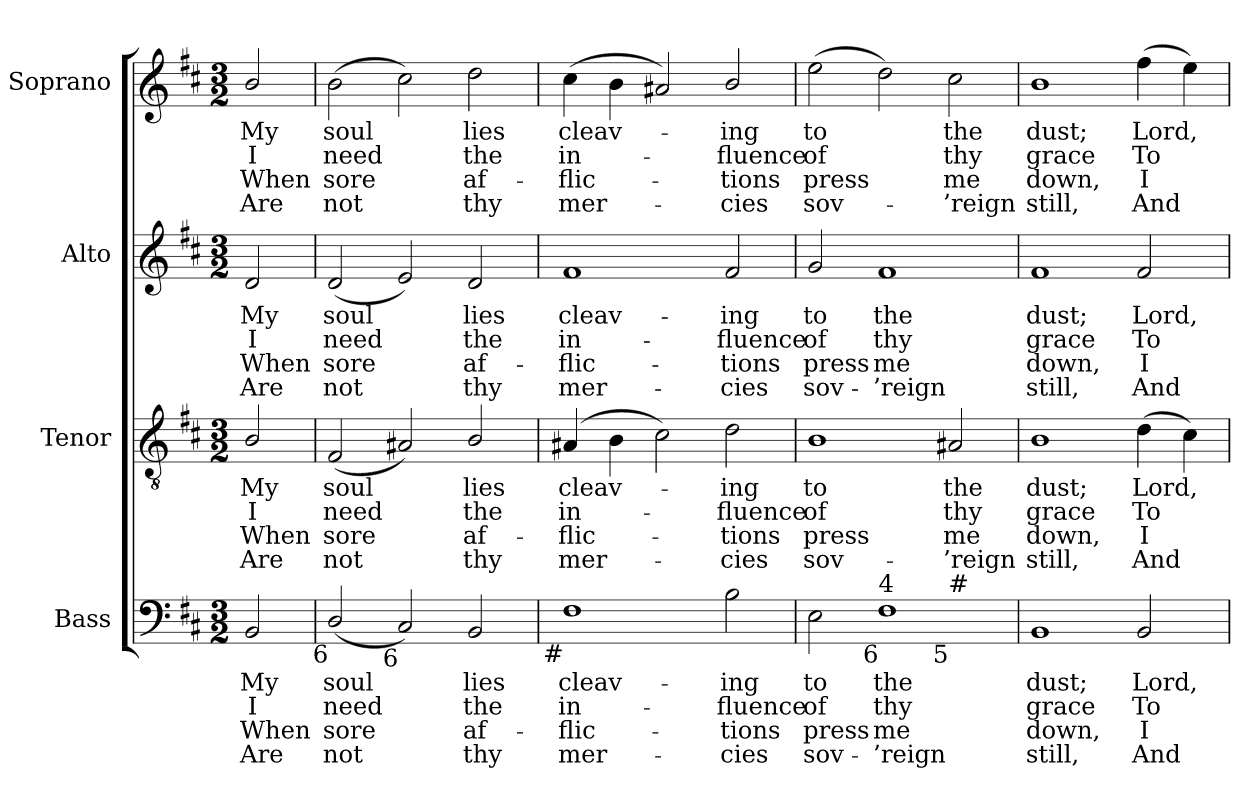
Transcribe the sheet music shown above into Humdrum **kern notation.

**kern	**text	**text	**text	**text	**kern	**text	**text	**text	**text	**kern	**text	**text	**text	**text	**kern	**text	**text	**text	**text
*part4	*part4	*part4	*part4	*part4	*part3	*part3	*part3	*part3	*part3	*part2	*part2	*part2	*part2	*part2	*part1	*part1	*part1	*part1	*part1
*staff4	*staff4	*staff4	*staff4	*staff4	*staff3	*staff3	*staff3	*staff3	*staff3	*staff2	*staff2	*staff2	*staff2	*staff2	*staff1	*staff1	*staff1	*staff1	*staff1
*I"Bass	*	*	*	*	*I"Tenor	*	*	*	*	*I"Alto	*	*	*	*	*I"Soprano	*	*	*	*
*I'B.	*	*	*	*	*I'T.	*	*	*	*	*I'A.	*	*	*	*	*I'S.	*	*	*	*
!!LO:PB:g=z
*clefF4	*	*	*	*	*clefGv2	*	*	*	*	*clefG2	*	*	*	*	*clefG2	*	*	*	*
*	*	*	*	*	*ITrd7c12	*	*	*	*	*	*	*	*	*	*	*	*	*	*
*k[f#c#]	*	*	*	*	*k[f#c#]	*	*	*	*	*k[f#c#]	*	*	*	*	*k[f#c#]	*	*	*	*
*b:	*	*	*	*	*b:	*	*	*	*	*b:	*	*	*	*	*b:	*	*	*	*
*M3/2	*	*	*	*	*M3/2	*	*	*	*	*M3/2	*	*	*	*	*M3/2	*	*	*	*
=	=	=	=	=	=	=	=	=	=	=	=	=	=	=	=	=	=	=	=
!	!LO:LY:b:color=#000000	!LO:LY:b:color=#000000	!LO:LY:b:color=#000000	!LO:LY:b:color=#000000	!	!	!	!	!	!	!	!	!	!	!	!	!	!	!
!	!	!	!	!	!	!LO:LY:b:color=#000000	!LO:LY:b:color=#000000	!LO:LY:b:color=#000000	!LO:LY:b:color=#000000	!	!	!	!	!	!	!	!	!	!
!	!	!	!	!	!	!	!	!	!	!	!LO:LY:b:color=#000000	!LO:LY:b:color=#000000	!LO:LY:b:color=#000000	!LO:LY:b:color=#000000	!	!	!	!	!
!	!	!	!	!	!	!	!	!	!	!	!	!	!	!	!	!LO:LY:b:color=#000000	!LO:LY:b:color=#000000	!LO:LY:b:color=#000000	!LO:LY:b:color=#000000
2BBi/	My	I	When	Are	2BBi/	My	I	When	Are	2di/	My	I	When	Are	2bi/	My	I	When	Are
=1	=1	=1	=1	=1	=1	=1	=1	=1	=1	=1	=1	=1	=1	=1	=1	=1	=1	=1	=1
!	!LO:LY:b:color=#000000	!LO:LY:b:color=#000000	!LO:LY:b:color=#000000	!LO:LY:b:color=#000000	!	!	!	!	!	!	!	!	!	!	!	!	!	!	!
!	!	!	!	!	!	!LO:LY:b:color=#000000	!LO:LY:b:color=#000000	!LO:LY:b:color=#000000	!LO:LY:b:color=#000000	!	!	!	!	!	!	!	!	!	!
!	!	!	!	!	!	!	!	!	!	!	!LO:LY:b:color=#000000	!LO:LY:b:color=#000000	!LO:LY:b:color=#000000	!LO:LY:b:color=#000000	!	!	!	!	!
!LO:TX:b:rj:t=6	!	!	!	!	!	!	!	!	!	!	!	!	!	!	!	!	!	!	!
!	!	!	!	!	!	!	!	!	!	!	!	!	!	!	!	!LO:LY:b:color=#000000	!LO:LY:b:color=#000000	!LO:LY:b:color=#000000	!LO:LY:b:color=#000000
(2Di/	soul	need	sore	not	(2FF#i/	soul	need	sore	not	(2di/	soul	need	sore	not	(2bi\	soul	need	sore	not
!LO:TX:b:rj:t=6	!	!	!	!	!	!	!	!	!	!	!	!	!	!	!	!	!	!	!
2C#i/)	.	.	.	.	2AA#Xi/)	.	.	.	.	2ei/)	.	.	.	.	2cc#i\)	.	.	.	.
!	!LO:LY:b:color=#000000	!LO:LY:b:color=#000000	!LO:LY:b:color=#000000	!LO:LY:b:color=#000000	!	!	!	!	!	!	!	!	!	!	!	!	!	!	!
!	!	!	!	!	!	!LO:LY:b:color=#000000	!LO:LY:b:color=#000000	!LO:LY:b:color=#000000	!LO:LY:b:color=#000000	!	!	!	!	!	!	!	!	!	!
!	!	!	!	!	!	!	!	!	!	!	!LO:LY:b:color=#000000	!LO:LY:b:color=#000000	!LO:LY:b:color=#000000	!LO:LY:b:color=#000000	!	!	!	!	!
!	!	!	!	!	!	!	!	!	!	!	!	!	!	!	!	!LO:LY:b:color=#000000	!LO:LY:b:color=#000000	!LO:LY:b:color=#000000	!LO:LY:b:color=#000000
2BBi/	lies	the	af-	-thy	2BBi/	lies	the	af-	-thy	2di/	lies	the	af-	-thy	2ddi\	lies	the	af-	-thy
=2	=2	=2	=2	=2	=2	=2	=2	=2	=2	=2	=2	=2	=2	=2	=2	=2	=2	=2	=2
!	!LO:LY:b:color=#000000	!LO:LY:b:color=#000000	!LO:LY:b:color=#000000	!LO:LY:b:color=#000000	!	!	!	!	!	!	!	!	!	!	!	!	!	!	!
!	!	!	!	!	!	!LO:LY:b:color=#000000	!LO:LY:b:color=#000000	!LO:LY:b:color=#000000	!LO:LY:b:color=#000000	!	!	!	!	!	!	!	!	!	!
!	!	!	!	!	!	!	!	!	!	!	!LO:LY:b:color=#000000	!LO:LY:b:color=#000000	!LO:LY:b:color=#000000	!LO:LY:b:color=#000000	!	!	!	!	!
!LO:TX:b:rj:t=#	!	!	!	!	!	!	!	!	!	!	!	!	!	!	!	!	!	!	!
!	!	!	!	!	!	!	!	!	!	!	!	!	!	!	!	!LO:LY:b:color=#000000	!LO:LY:b:color=#000000	!LO:LY:b:color=#000000	!LO:LY:b:color=#000000
1F#i	cleav-	in-	flic-	-mer-	(4AA#Xi/	cleav-	in-	flic-	-mer-	1f#i	cleav-	in-	flic-	-mer-	(4cc#i\	cleav-	in-	flic-	-mer-
.	.	.	.	.	4BBi\	.	.	.	.	.	.	.	.	.	4bi\	.	.	.	.
.	.	.	.	.	2C#i\)	.	.	.	.	.	.	.	.	.	2a#Xi/)	.	.	.	.
!	!LO:LY:b:color=#000000	!LO:LY:b:color=#000000	!LO:LY:b:color=#000000	!LO:LY:b:color=#000000	!	!	!	!	!	!	!	!	!	!	!	!	!	!	!
!	!	!	!	!	!	!LO:LY:b:color=#000000	!LO:LY:b:color=#000000	!LO:LY:b:color=#000000	!LO:LY:b:color=#000000	!	!	!	!	!	!	!	!	!	!
!	!	!	!	!	!	!	!	!	!	!	!LO:LY:b:color=#000000	!LO:LY:b:color=#000000	!LO:LY:b:color=#000000	!LO:LY:b:color=#000000	!	!	!	!	!
!	!	!	!	!	!	!	!	!	!	!	!	!	!	!	!	!LO:LY:b:color=#000000	!LO:LY:b:color=#000000	!LO:LY:b:color=#000000	!LO:LY:b:color=#000000
2Bi\	-ing	-fluence	-tions	cies	2Di\	-ing	-fluence	-tions	cies	2f#i/	-ing	-fluence	-tions	cies	2bi/	-ing	-fluence	-tions	cies
=3	=3	=3	=3	=3	=3	=3	=3	=3	=3	=3	=3	=3	=3	=3	=3	=3	=3	=3	=3
!	!LO:LY:b:color=#000000	!LO:LY:b:color=#000000	!LO:LY:b:color=#000000	!LO:LY:b:color=#000000	!	!	!	!	!	!	!	!	!	!	!	!	!	!	!
!	!	!	!	!	!	!LO:LY:b:color=#000000	!LO:LY:b:color=#000000	!LO:LY:b:color=#000000	!LO:LY:b:color=#000000	!	!	!	!	!	!	!	!	!	!
!	!	!	!	!	!	!	!	!	!	!	!LO:LY:b:color=#000000	!LO:LY:b:color=#000000	!LO:LY:b:color=#000000	!LO:LY:b:color=#000000	!	!	!	!	!
!	!	!	!	!	!	!	!	!	!	!	!	!	!	!	!	!LO:LY:b:color=#000000	!LO:LY:b:color=#000000	!LO:LY:b:color=#000000	!LO:LY:b:color=#000000
*^	*	*	*	*	*	*	*	*	*	*	*	*	*	*	*	*	*	*	*
2Ei\	1ryy	to	of	press	sov-	1BBi	to	of	press	sov-	2gi/	to	of	press	sov-	(2eei\	to	of	press	sov-
!	!	!LO:LY:b:color=#000000	!LO:LY:b:color=#000000	!LO:LY:b:color=#000000	!LO:LY:b:color=#000000	!	!	!	!	!	!	!	!	!	!	!	!	!	!	!
!LO:TX:b:rj:t=6	!	!	!	!	!	!	!	!	!	!	!	!	!	!	!	!	!	!	!	!
!LO:TX:t=4	!	!	!	!	!	!	!	!	!	!	!	!	!	!	!	!	!	!	!	!
!	!	!	!	!	!	!	!	!	!	!	!	!LO:LY:b:color=#000000	!LO:LY:b:color=#000000	!LO:LY:b:color=#000000	!LO:LY:b:color=#000000	!	!	!	!	!
1F#i	.	the	thy	-me	’reign	.	.	.	.	.	1f#i	the	thy	-me	’reign	2ddi\)	.	.	.	.
!	!	!	!	!	!	!	!LO:LY:b:color=#000000	!LO:LY:b:color=#000000	!LO:LY:b:color=#000000	!LO:LY:b:color=#000000	!	!	!	!	!	!	!	!	!	!
!	!LO:TX:b:rj:t=5	!	!	!	!	!	!	!	!	!	!	!	!	!	!	!	!	!	!	!
!	!LO:TX:t=#	!	!	!	!	!	!	!	!	!	!	!	!	!	!	!	!	!	!	!
!	!	!	!	!	!	!	!	!	!	!	!	!	!	!	!	!	!LO:LY:b:color=#000000	!LO:LY:b:color=#000000	!LO:LY:b:color=#000000	!LO:LY:b:color=#000000
.	2ryy	.	.	.	.	2AA#Xi/	the	thy	-me	’reign	.	.	.	.	.	2cc#i\	the	thy	-me	’reign
*v	*v	*	*	*	*	*	*	*	*	*	*	*	*	*	*	*	*	*	*	*
=4	=4	=4	=4	=4	=4	=4	=4	=4	=4	=4	=4	=4	=4	=4	=4	=4	=4	=4	=4
*^	*	*	*	*	*	*	*	*	*	*	*	*	*	*	*	*	*	*	*
!	!	!LO:LY:b:color=#000000	!LO:LY:b:color=#000000	!LO:LY:b:color=#000000	!LO:LY:b:color=#000000	!	!	!	!	!	!	!	!	!	!	!	!	!	!	!
*v	*v	*	*	*	*	*	*	*	*	*	*	*	*	*	*	*	*	*	*	*
*^	*	*	*	*	*	*	*	*	*	*	*	*	*	*	*	*	*	*	*
!	!	!	!	!	!	!	!LO:LY:b:color=#000000	!LO:LY:b:color=#000000	!LO:LY:b:color=#000000	!LO:LY:b:color=#000000	!	!	!	!	!	!	!	!	!	!
*v	*v	*	*	*	*	*	*	*	*	*	*	*	*	*	*	*	*	*	*	*
*^	*	*	*	*	*	*	*	*	*	*	*	*	*	*	*	*	*	*	*
!	!	!	!	!	!	!	!	!	!	!	!	!LO:LY:b:color=#000000	!LO:LY:b:color=#000000	!LO:LY:b:color=#000000	!LO:LY:b:color=#000000	!	!	!	!	!
*v	*v	*	*	*	*	*	*	*	*	*	*	*	*	*	*	*	*	*	*	*
*^	*	*	*	*	*	*	*	*	*	*	*	*	*	*	*	*	*	*	*
!	!	!	!	!	!	!	!	!	!	!	!	!	!	!	!	!	!LO:LY:b:color=#000000	!LO:LY:b:color=#000000	!LO:LY:b:color=#000000	!LO:LY:b:color=#000000
*v	*v	*	*	*	*	*	*	*	*	*	*	*	*	*	*	*	*	*	*	*
1BBi	dust;	grace	down,	still,	1BBi	dust;	grace	down,	still,	1f#i	dust;	grace	down,	still,	1bi	dust;	grace	down,	still,
!	!LO:LY:b:color=#000000	!LO:LY:b:color=#000000	!LO:LY:b:color=#000000	!LO:LY:b:color=#000000	!	!	!	!	!	!	!	!	!	!	!	!	!	!	!
!	!	!	!	!	!	!LO:LY:b:color=#000000	!LO:LY:b:color=#000000	!LO:LY:b:color=#000000	!LO:LY:b:color=#000000	!	!	!	!	!	!	!	!	!	!
!	!	!	!	!	!	!	!	!	!	!	!LO:LY:b:color=#000000	!LO:LY:b:color=#000000	!LO:LY:b:color=#000000	!LO:LY:b:color=#000000	!	!	!	!	!
!	!	!	!	!	!	!	!	!	!	!	!	!	!	!	!	!LO:LY:b:color=#000000	!LO:LY:b:color=#000000	!LO:LY:b:color=#000000	!LO:LY:b:color=#000000
2BBi/	Lord,	To	I	And	(4Di\	Lord,	To	I	And	2f#i/	Lord,	To	I	And	(4ff#i\	Lord,	To	I	And
.	.	.	.	.	4C#i\)	.	.	.	.	.	.	.	.	.	4eei\)	.	.	.	.
=	=	=	=	=	=	=	=	=	=	=	=	=	=	=	=	=	=	=	=
*-	*-	*-	*-	*-	*-	*-	*-	*-	*-	*-	*-	*-	*-	*-	*-	*-	*-	*-	*-
